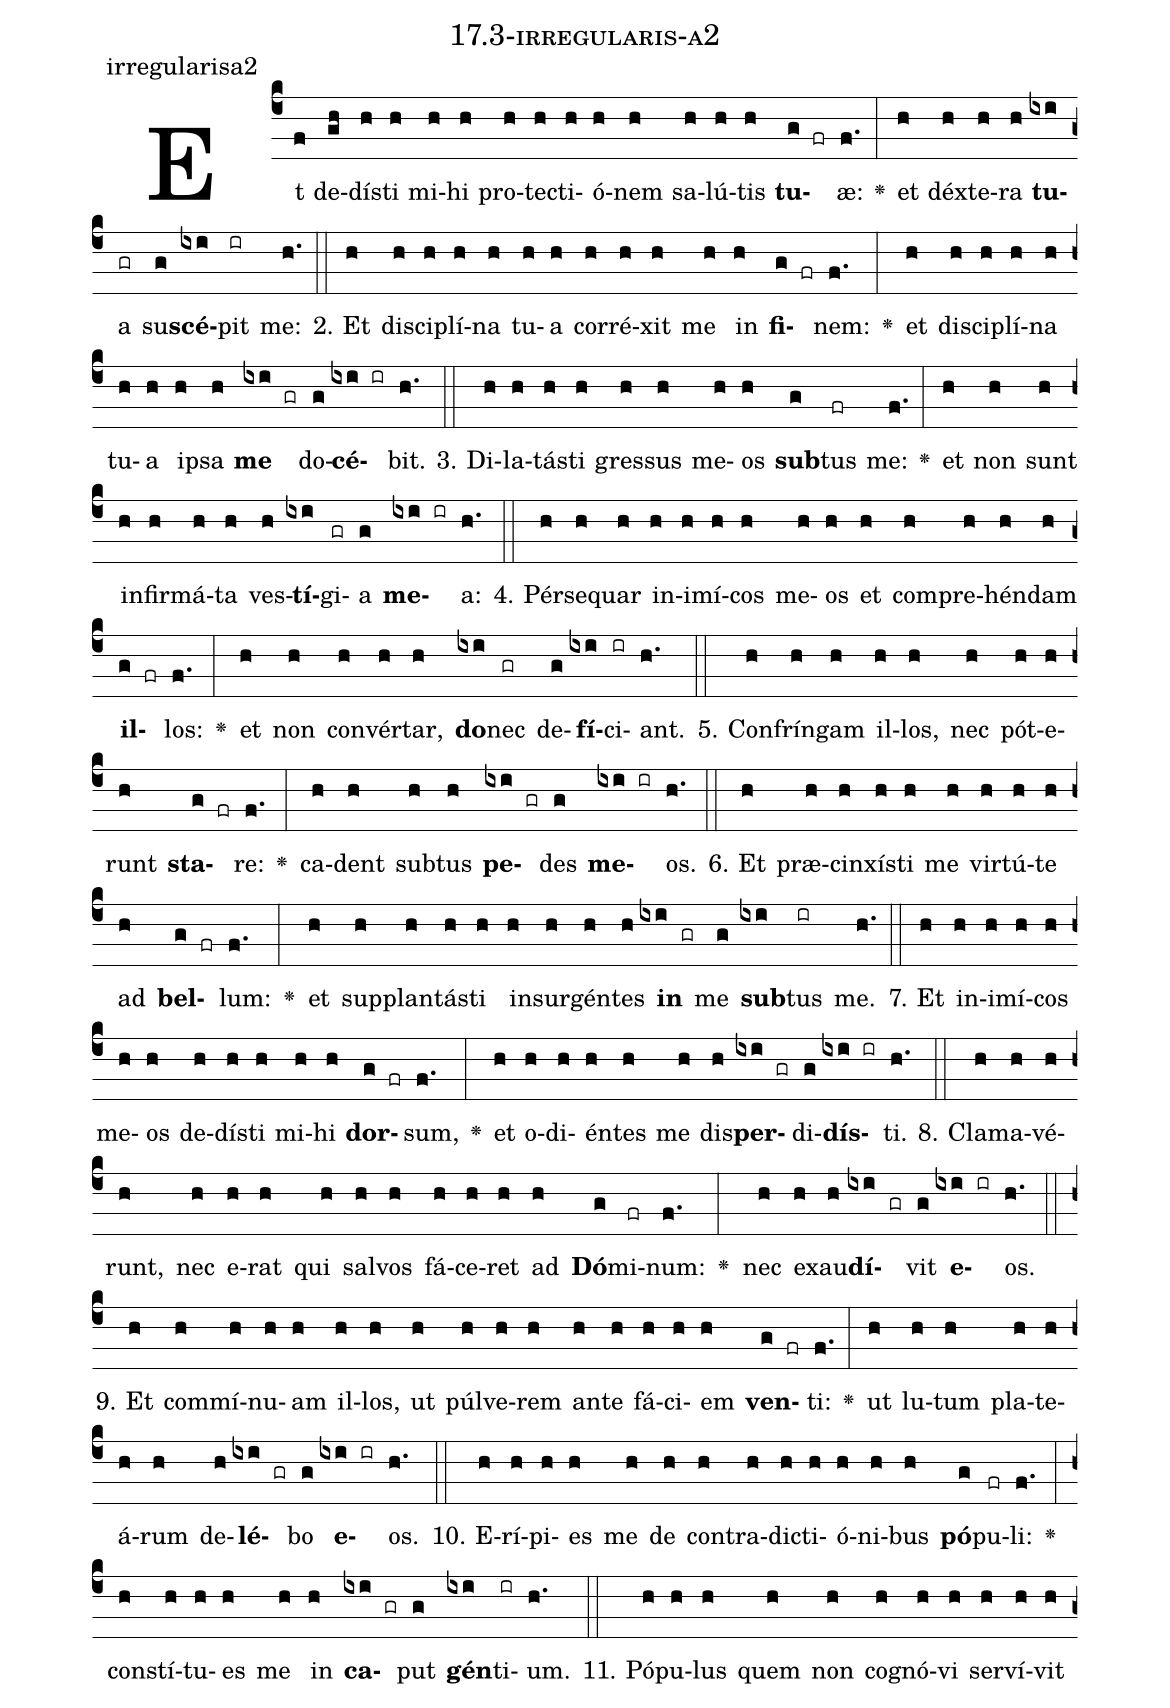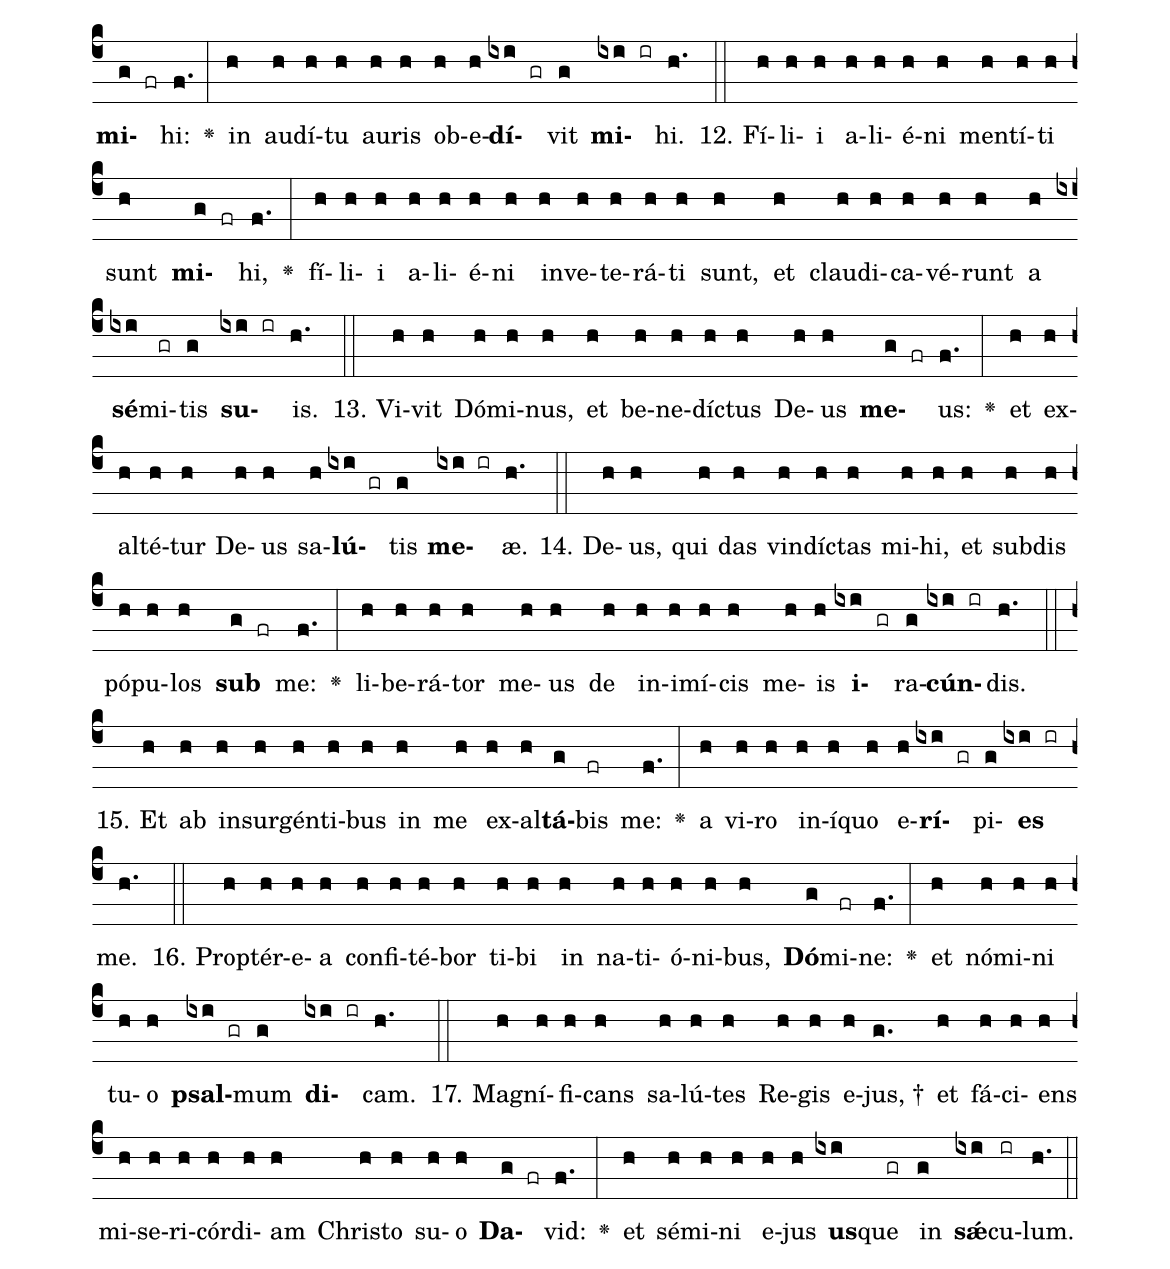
name: 17.3-irregularis-a2;
annotation: irregularisa2;
%%
(c4)Et(f) de(gh)dís(h)ti(h) mi(h)hi(h) pro(h)tec(h)ti(h)ó(h)nem(h) sa(h)lú(h)tis(h) <b>tu</b>(g fr)æ:(f.) <v>\greheightstar</v>(:) et(h) déx(h)te(h)ra(h) <b>tu</b>(ixi)a(gr) su(g)<b>scé</b>(ixi)pit(ir) me:(h.) (::)
2. Et(h) di(h)sci(h)plí(h)na(h) tu(h)a(h) cor(h)ré(h)xit(h) me(h) in(h) <b>fi</b>(g fr)nem:(f.) <v>\greheightstar</v>(:) et(h) di(h)sci(h)plí(h)na(h) tu(h)a(h) ip(h)sa(h) <b>me</b>(ixi gr) do(g)<b>cé</b>(ixi ir)bit.(h.) (::)
3. Di(h)la(h)tás(h)ti(h) gres(h)sus(h) me(h)os(h) <b>sub</b>(g)tus(fr) me:(f.) <v>\greheightstar</v>(:) et(h) non(h) sunt(h) in(h)fir(h)má(h)ta(h) ves(h)<b>tí</b>(ixi)gi(gr)a(g) <b>me</b>(ixi ir)a:(h.) (::)
4. Pér(h)se(h)quar(h) in(h)i(h)mí(h)cos(h) me(h)os(h) et(h) com(h)pre(h)hén(h)dam(h) <b>il</b>(g fr)los:(f.) <v>\greheightstar</v>(:) et(h) non(h) con(h)vér(h)tar,(h) <b>do</b>(ixi)nec(gr) de(g)<b>fí</b>(ixi)ci(ir)ant.(h.) (::)
5. Con(h)frín(h)gam(h) il(h)los,(h) nec(h) pót(h)e(h)runt(h) <b>sta</b>(g fr)re:(f.) <v>\greheightstar</v>(:) ca(h)dent(h) sub(h)tus(h) <b>pe</b>(ixi gr)des(g) <b>me</b>(ixi ir)os.(h.) (::)
6. Et(h) præ(h)cin(h)xís(h)ti(h) me(h) vir(h)tú(h)te(h) ad(h) <b>bel</b>(g fr)lum:(f.) <v>\greheightstar</v>(:) et(h) sup(h)plan(h)tás(h)ti(h) in(h)sur(h)gén(h)tes(h) <b>in</b>(ixi gr) me(g) <b>sub</b>(ixi)tus(ir) me.(h.) (::)
7. Et(h) in(h)i(h)mí(h)cos(h) me(h)os(h) de(h)dís(h)ti(h) mi(h)hi(h) <b>dor</b>(g fr)sum,(f.) <v>\greheightstar</v>(:) et(h) o(h)di(h)én(h)tes(h) me(h) dis(h)<b>per</b>(ixi gr)di(g)<b>dís</b>(ixi ir)ti.(h.) (::)
8. Cla(h)ma(h)vé(h)runt,(h) nec(h) e(h)rat(h) qui(h) sal(h)vos(h) fá(h)ce(h)ret(h) ad(h) <b>Dó</b>(g)mi(fr)num:(f.) <v>\greheightstar</v>(:) nec(h) ex(h)au(h)<b>dí</b>(ixi gr)vit(g) <b>e</b>(ixi ir)os.(h.) (::)
9. Et(h) com(h)mí(h)nu(h)am(h) il(h)los,(h) ut(h) púl(h)ve(h)rem(h) an(h)te(h) fá(h)ci(h)em(h) <b>ven</b>(g fr)ti:(f.) <v>\greheightstar</v>(:) ut(h) lu(h)tum(h) pla(h)te(h)á(h)rum(h) de(h)<b>lé</b>(ixi gr)bo(g) <b>e</b>(ixi ir)os.(h.) (::)
10. E(h)rí(h)pi(h)es(h) me(h) de(h) con(h)tra(h)dic(h)ti(h)ó(h)ni(h)bus(h) <b>pó</b>(g)pu(fr)li:(f.) <v>\greheightstar</v>(:) con(h)stí(h)tu(h)es(h) me(h) in(h) <b>ca</b>(ixi gr)put(g) <b>gén</b>(ixi)ti(ir)um.(h.) (::)
11. Pó(h)pu(h)lus(h) quem(h) non(h) co(h)gnó(h)vi(h) ser(h)ví(h)vit(h) <b>mi</b>(g fr)hi:(f.) <v>\greheightstar</v>(:) in(h) au(h)dí(h)tu(h) au(h)ris(h) ob(h)e(h)<b>dí</b>(ixi gr)vit(g) <b>mi</b>(ixi ir)hi.(h.) (::)
12. Fí(h)li(h)i(h) a(h)li(h)é(h)ni(h) men(h)tí(h)ti(h) sunt(h) <b>mi</b>(g fr)hi,(f.) <v>\greheightstar</v>(:) fí(h)li(h)i(h) a(h)li(h)é(h)ni(h) in(h)ve(h)te(h)rá(h)ti(h) sunt,(h) et(h) clau(h)di(h)ca(h)vé(h)runt(h) a(h) <b>sé</b>(ixi)mi(gr)tis(g) <b>su</b>(ixi ir)is.(h.) (::)
13. Vi(h)vit(h) Dó(h)mi(h)nus,(h) et(h) be(h)ne(h)díc(h)tus(h) De(h)us(h) <b>me</b>(g fr)us:(f.) <v>\greheightstar</v>(:) et(h) ex(h)al(h)té(h)tur(h) De(h)us(h) sa(h)<b>lú</b>(ixi gr)tis(g) <b>me</b>(ixi ir)æ.(h.) (::)
14. De(h)us,(h) qui(h) das(h) vin(h)díc(h)tas(h) mi(h)hi,(h) et(h) sub(h)dis(h) pó(h)pu(h)los(h) <b>sub</b>(g fr) me:(f.) <v>\greheightstar</v>(:) li(h)be(h)rá(h)tor(h) me(h)us(h) de(h) in(h)i(h)mí(h)cis(h) me(h)is(h) <b>i</b>(ixi gr)ra(g)<b>cún</b>(ixi ir)dis.(h.) (::)
15. Et(h) ab(h) in(h)sur(h)gén(h)ti(h)bus(h) in(h) me(h) ex(h)al(h)<b>tá</b>(g)bis(fr) me:(f.) <v>\greheightstar</v>(:) a(h) vi(h)ro(h) in(h)í(h)quo(h) e(h)<b>rí</b>(ixi gr)pi(g)<b>es</b>(ixi ir) me.(h.) (::)
16. Prop(h)tér(h)e(h)a(h) con(h)fi(h)té(h)bor(h) ti(h)bi(h) in(h) na(h)ti(h)ó(h)ni(h)bus,(h) <b>Dó</b>(g)mi(fr)ne:(f.) <v>\greheightstar</v>(:) et(h) nó(h)mi(h)ni(h) tu(h)o(h) <b>psal</b>(ixi gr)mum(g) <b>di</b>(ixi ir)cam.(h.) (::)
17. Ma(h)gní(h)fi(h)cans(h) sa(h)lú(h)tes(h) Re(h)gis(h) e(h)jus, †(g.) et(h) fá(h)ci(h)ens(h) mi(h)se(h)ri(h)cór(h)di(h)am(h) Chris(h)to(h) su(h)o(h) <b>Da</b>(g fr)vid:(f.) <v>\greheightstar</v>(:) et(h) sé(h)mi(h)ni(h) e(h)jus(h) <b>us</b>(ixi)que(gr) in(g) <b>sǽ</b>(ixi)cu(ir)lum.(h.) (::)
